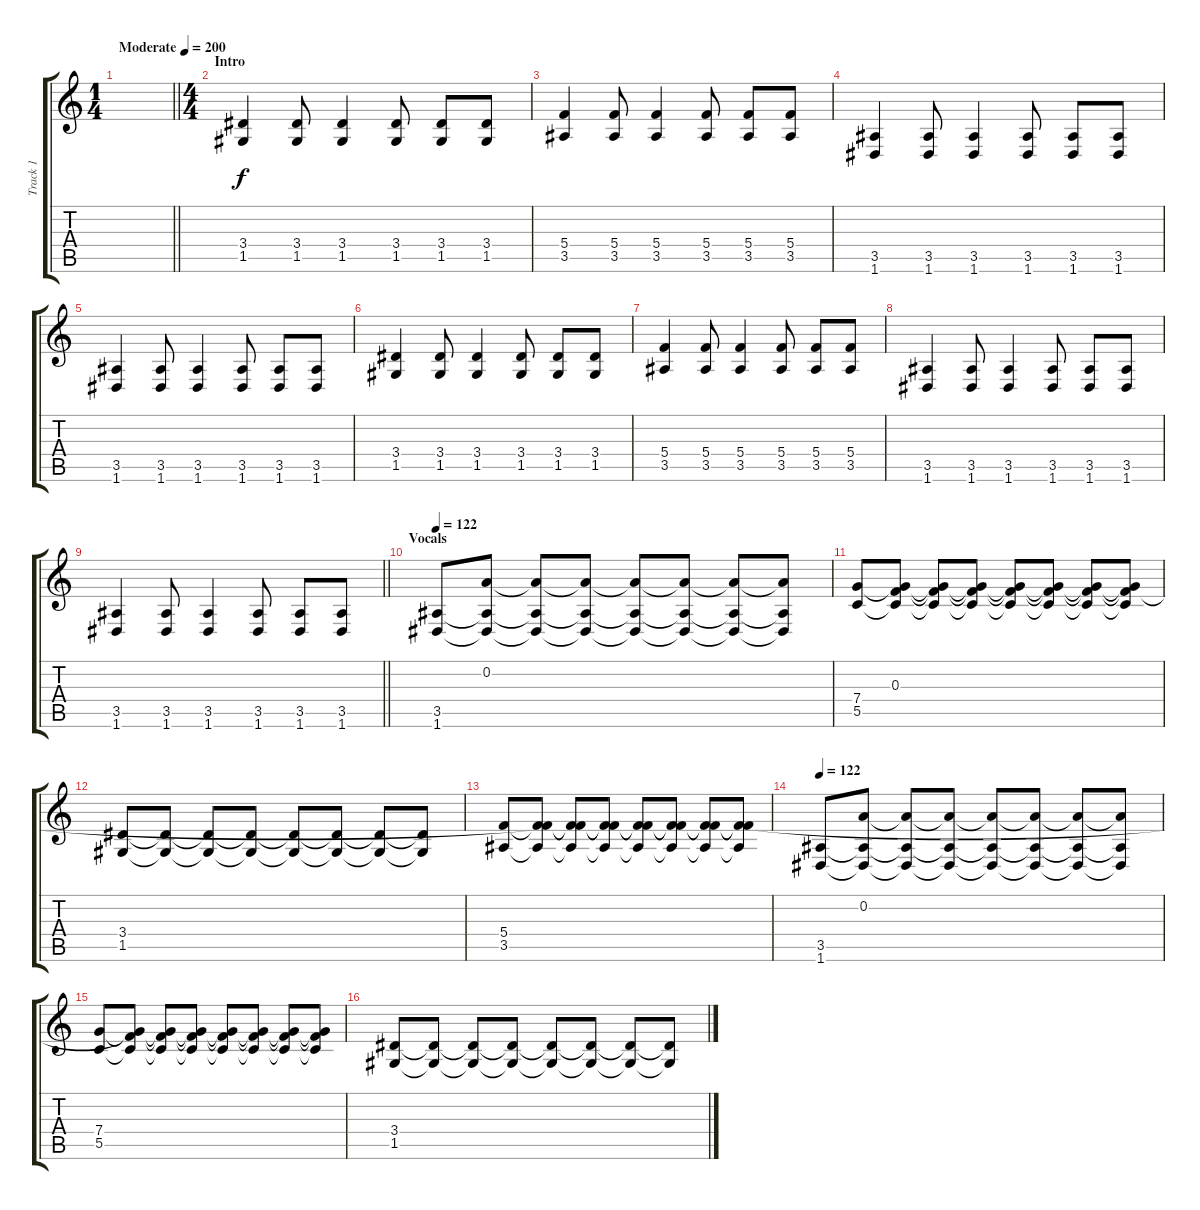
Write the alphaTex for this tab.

\track ("Track 1" "Track 1") {instrument distortionguitar}
\staff {score tabs}
\tuning (D4 A3 F3 C3 G2 D2) {hide}
\ts (1 4)
\tempo (200 "Moderate")
\clef g2
\barLineRight lightlight
\ks c
|
\ts (4 4)
\section ("" "Intro")
(3.4 1.5).4 (3.4 1.5).8 (3.4 1.5).4 (3.4 1.5).8 (3.4 1.5).8 (3.4 1.5).8 |
(5.4 3.5).4 (5.4 3.5).8 (5.4 3.5).4 (5.4 3.5).8 (5.4 3.5).8 (5.4 3.5).8 |
(3.5 1.6).4 (3.5 1.6).8 (3.5 1.6).4 (3.5 1.6).8 (3.5 1.6).8 (3.5 1.6).8 |
(3.5 1.6).4 (3.5 1.6).8 (3.5 1.6).4 (3.5 1.6).8 (3.5 1.6).8 (3.5 1.6).8 |
(3.4 1.5).4 (3.4 1.5).8 (3.4 1.5).4 (3.4 1.5).8 (3.4 1.5).8 (3.4 1.5).8 |
(5.4 3.5).4 (5.4 3.5).8 (5.4 3.5).4 (5.4 3.5).8 (5.4 3.5).8 (5.4 3.5).8 |
(3.5 1.6).4 (3.5 1.6).8 (3.5 1.6).4 (3.5 1.6).8 (3.5 1.6).8 (3.5 1.6).8 |
\barLineRight lightlight
(3.5 1.6).4 (3.5 1.6).8 (3.5 1.6).4 (3.5 1.6).8 (3.5 1.6).8 (3.5 1.6).8 |
\section ("" "Vocals")
\tempo 122
(3.5 1.6).8 (0.2 3.5{t} 1.6{t}).8 (0.2{t} 3.5{t} 1.6{t}).8 (0.2{t} 3.5{t} 1.6{t}).8 (0.2{t} 3.5{t} 1.6{t}).8 (0.2{t} 3.5{t} 1.6{t}).8 (0.2{t} 3.5{t} 1.6{t}).8 (0.2{t} 3.5{t} 1.6{t}).8 |
(7.4 5.5).8 (0.3 7.4{t} 5.5{t}).8 (0.3{t} 7.4{t} 5.5{t}).8 (0.3{t} 7.4{t} 5.5{t}).8 (0.3{t} 7.4{t} 5.5{t}).8 (0.3{t} 7.4{t} 5.5{t}).8 (0.3{t} 7.4{t} 5.5{t}).8 (0.3{t} 7.4{t} 5.5{t}).8 |
(3.4 1.5).8 (3.4{t} 1.5{t}).8 (3.4{t} 1.5{t}).8 (3.4{t} 1.5{t}).8 (3.4{t} 1.5{t}).8 (3.4{t} 1.5{t}).8 (3.4{t} 1.5{t}).8 (3.4{t} 1.5{t}).8 |
(5.4 3.5).8 (0.3{t} 5.4{t} 3.5{t}).8 (0.3{t} 5.4{t} 3.5{t}).8 (0.3{t} 5.4{t} 3.5{t}).8 (0.3{t} 5.4{t} 3.5{t}).8 (0.3{t} 5.4{t} 3.5{t}).8 (0.3{t} 5.4{t} 3.5{t}).8 (0.3{t} 5.4{t} 3.5{t}).8 |
\tempo 122
(3.5 1.6).8 (0.2 3.5{t} 1.6{t}).8 (0.2{t} 3.5{t} 1.6{t}).8 (0.2{t} 3.5{t} 1.6{t}).8 (0.2{t} 3.5{t} 1.6{t}).8 (0.2{t} 3.5{t} 1.6{t}).8 (0.2{t} 3.5{t} 1.6{t}).8 (0.2{t} 3.5{t} 1.6{t}).8 |
(7.4 5.5).8 (0.3{t} 7.4{t} 5.5{t}).8 (0.3{t} 7.4{t} 5.5{t}).8 (0.3{t} 7.4{t} 5.5{t}).8 (0.3{t} 7.4{t} 5.5{t}).8 (0.3{t} 7.4{t} 5.5{t}).8 (0.3{t} 7.4{t} 5.5{t}).8 (0.3{t} 7.4{t} 5.5{t}).8 |
(3.4 1.5).8 (3.4{t} 1.5{t}).8 (3.4{t} 1.5{t}).8 (3.4{t} 1.5{t}).8 (3.4{t} 1.5{t}).8 (3.4{t} 1.5{t}).8 (3.4{t} 1.5{t}).8 (3.4{t} 1.5{t}).8
